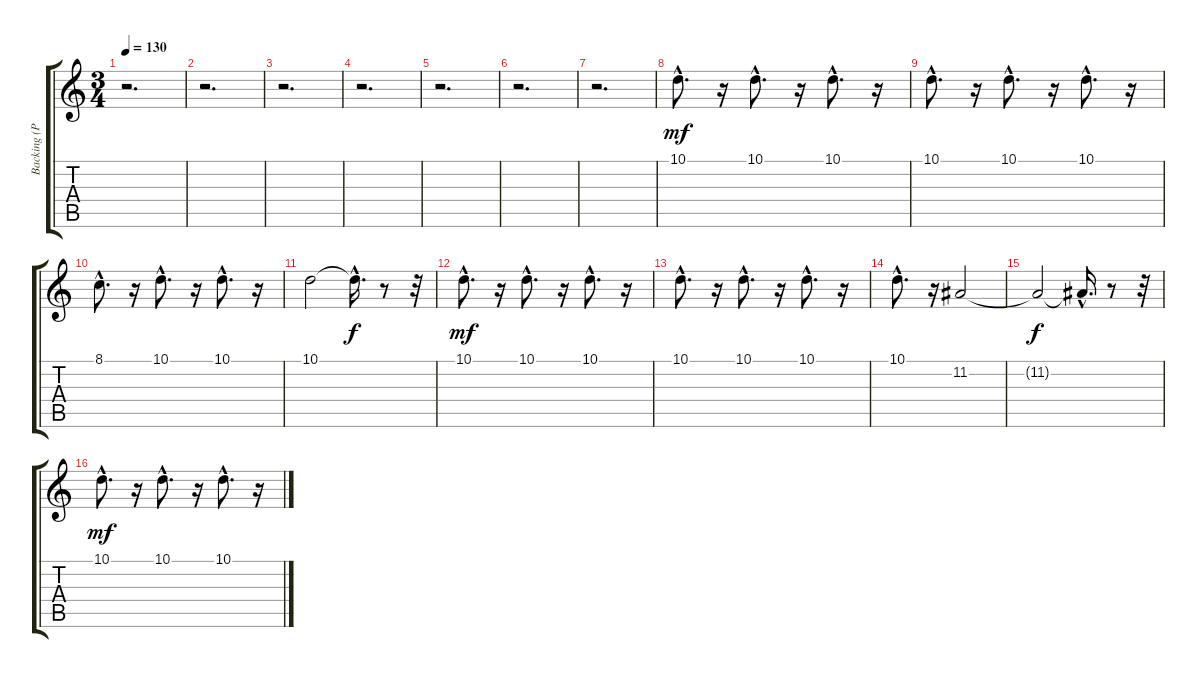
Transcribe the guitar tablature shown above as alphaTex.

\track ("Backing (P100)" "Backing (P") {instrument fx4atmosphere}
\staff {score tabs}
\tuning (E4 B3 G3 D3 A2 E2) {hide}
\ts (3 4)
\tempo 130
\clef g2
\ks c
r.2{d dy mf} |
r.2{d} |
r.2{d} |
r.2{d} |
r.2{d} |
r.2{d} |
r.2{d} |
10.1{hac}.8{d} r.16 10.1{hac}.8{d} r.16 10.1{hac}.8{d} r.16 |
10.1{hac}.8{d} r.16 10.1{hac}.8{d} r.16 10.1{hac}.8{d} r.16 |
8.1{hac}.8{d} r.16 10.1{hac}.8{d} r.16 10.1{hac}.8{d} r.16 |
10.1.2 10.1{hac t}.16{d dy f} r.8 r.32 |
10.1{hac}.8{d dy mf} r.16 10.1{hac}.8{d} r.16 10.1{hac}.8{d} r.16 |
10.1{hac}.8{d} r.16 10.1{hac}.8{d} r.16 10.1{hac}.8{d} r.16 |
10.1{hac}.8{d} r.16 11.2.2 |
11.2{t}.2{dy f} 11.2{hac t}.16{d} r.8 r.32 |
10.1{hac}.8{d dy mf} r.16 10.1{hac}.8{d} r.16 10.1{hac}.8{d} r.16
